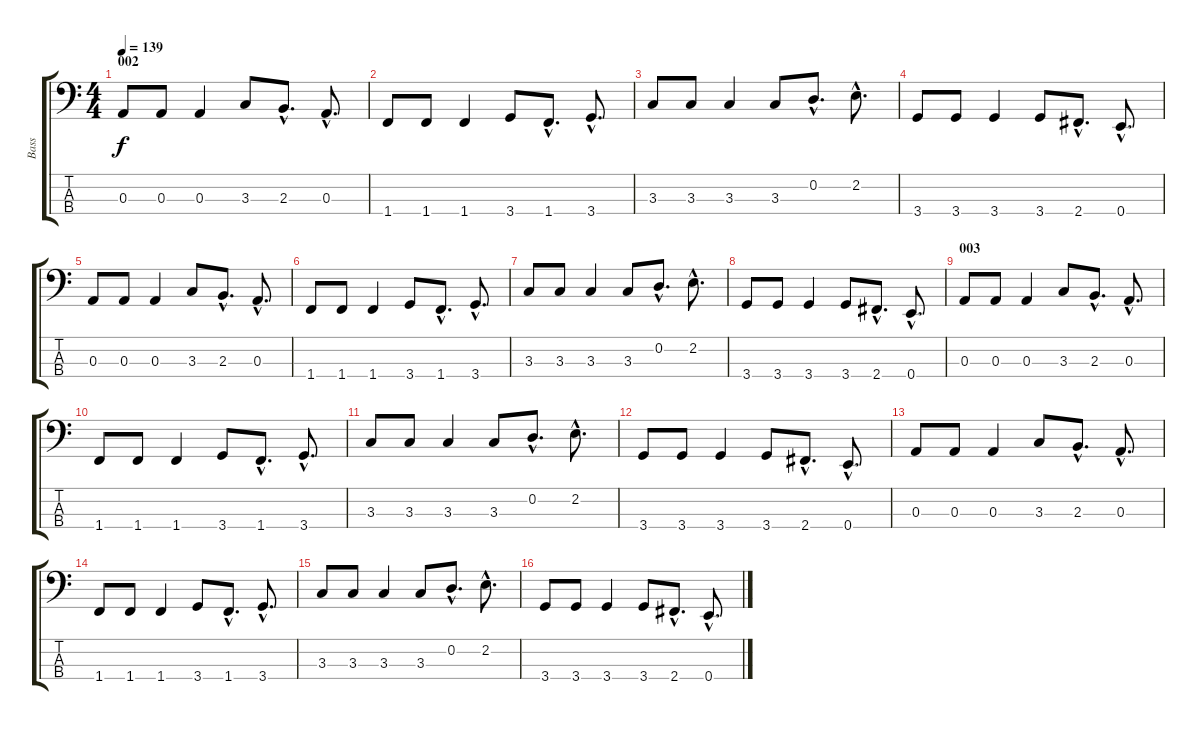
\track ("Bass" "Bass") {instrument electricbasspick}
\staff {score tabs}
\tuning (G2 D2 A1 E1) {hide}
\ts (4 4)
\section ("" "002")
\tempo 139
\clef f4
\ks c
0.3.8{dy f} 0.3.8 0.3.4 3.3.8 2.3{hac}.8{d} 0.3{hac}.8{d} |
1.4.8 1.4.8 1.4.4 3.4.8 1.4{hac}.8{d} 3.4{hac}.8{d} |
3.3.8 3.3.8 3.3.4 3.3.8 0.2{hac}.8{d} 2.2{hac}.8{d} |
3.4.8 3.4.8 3.4.4 3.4.8 2.4{hac}.8{d} 0.4{hac}.8{d} |
0.3.8 0.3.8 0.3.4 3.3.8 2.3{hac}.8{d} 0.3{hac}.8{d} |
1.4.8 1.4.8 1.4.4 3.4.8 1.4{hac}.8{d} 3.4{hac}.8{d} |
3.3.8 3.3.8 3.3.4 3.3.8 0.2{hac}.8{d} 2.2{hac}.8{d} |
3.4.8 3.4.8 3.4.4 3.4.8 2.4{hac}.8{d} 0.4{hac}.8{d} |
\section ("" "003")
0.3.8 0.3.8 0.3.4 3.3.8 2.3{hac}.8{d} 0.3{hac}.8{d} |
1.4.8 1.4.8 1.4.4 3.4.8 1.4{hac}.8{d} 3.4{hac}.8{d} |
3.3.8 3.3.8 3.3.4 3.3.8 0.2{hac}.8{d} 2.2{hac}.8{d} |
3.4.8 3.4.8 3.4.4 3.4.8 2.4{hac}.8{d} 0.4{hac}.8{d} |
0.3.8 0.3.8 0.3.4 3.3.8 2.3{hac}.8{d} 0.3{hac}.8{d} |
1.4.8 1.4.8 1.4.4 3.4.8 1.4{hac}.8{d} 3.4{hac}.8{d} |
3.3.8 3.3.8 3.3.4 3.3.8 0.2{hac}.8{d} 2.2{hac}.8{d} |
3.4.8 3.4.8 3.4.4 3.4.8 2.4{hac}.8{d} 0.4{hac}.8{d}
